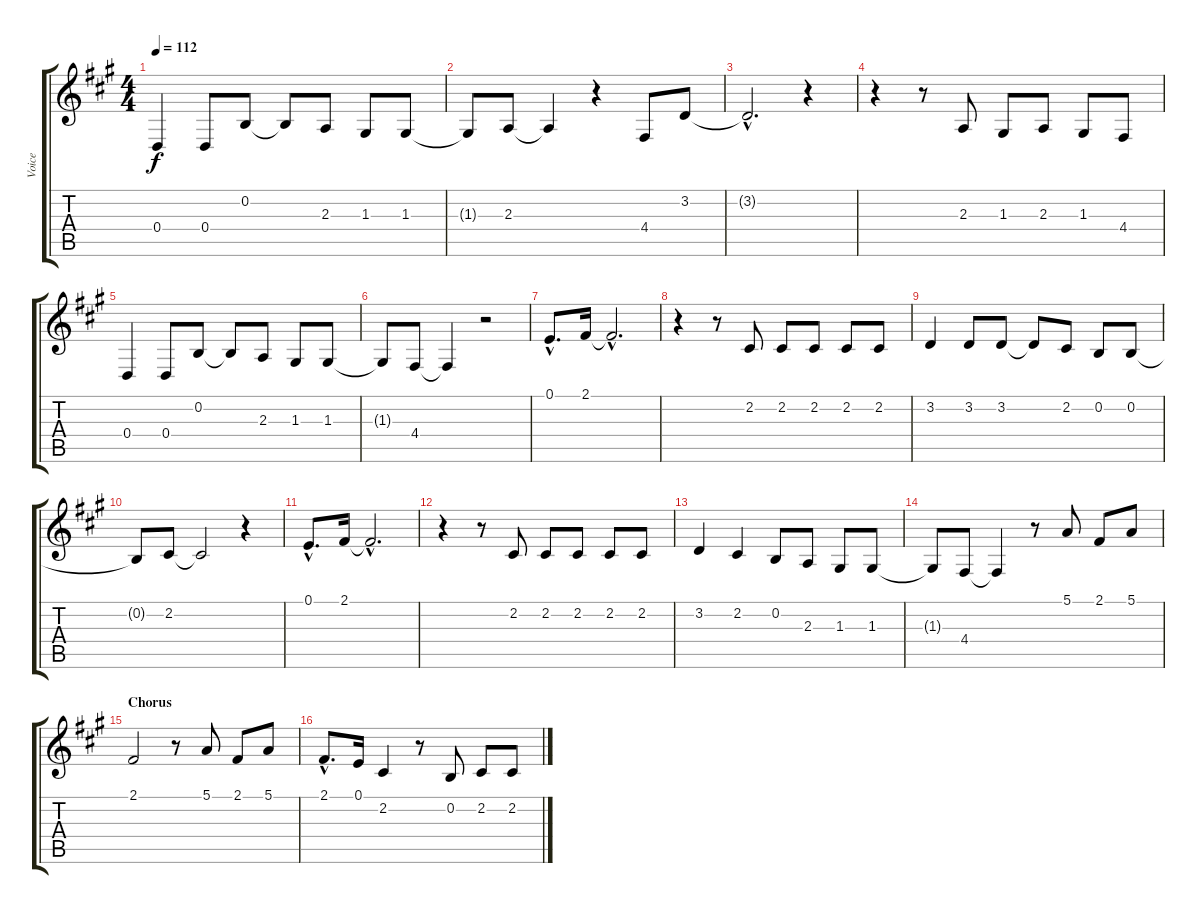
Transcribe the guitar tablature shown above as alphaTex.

\track ("Voice" "Voice") {instrument lead5charang}
\staff {score tabs}
\tuning (E4 B3 G3 D3 A2 E2) {hide}
\ts (4 4)
\tempo 112
\clef g2
\ks a
0.4.4{dy f} 0.4.8 0.2.8 0.2{t}.8 2.3.8 1.3.8 1.3.8 |
1.3{t}.8 2.3.8 2.3{t}.4 r.4 4.4.8 3.2.8 |
3.2{hac t}.2{d} r.4 |
r.4 r.8 2.3.8 1.3.8 2.3.8 1.3.8 4.4.8 |
0.4.4 0.4.8 0.2.8 0.2{t}.8 2.3.8 1.3.8 1.3.8 |
1.3{t}.8 4.4.8 4.4{t}.4 r.2 |
0.1{hac}.8{d} 2.1.16 2.1{hac t}.2{d} |
r.4 r.8 2.2.8 2.2.8 2.2.8 2.2.8 2.2.8 |
3.2.4 3.2.8 3.2.8 3.2{t}.8 2.2.8 0.2.8 0.2.8 |
0.2{t}.8 2.2.8 2.2{t}.2 r.4 |
0.1{hac}.8{d} 2.1.16 2.1{hac t}.2{d} |
r.4 r.8 2.2.8 2.2.8 2.2.8 2.2.8 2.2.8 |
3.2.4 2.2.4 0.2.8 2.3.8 1.3.8 1.3.8 |
1.3{t}.8 4.4.8 4.4{t}.4 r.8 5.1.8 2.1.8 5.1.8 |
\section ("" "Chorus")
2.1.2 r.8 5.1.8 2.1.8 5.1.8 |
2.1{hac}.8{d} 0.1.16 2.2.4 r.8 0.2.8 2.2.8 2.2.8
